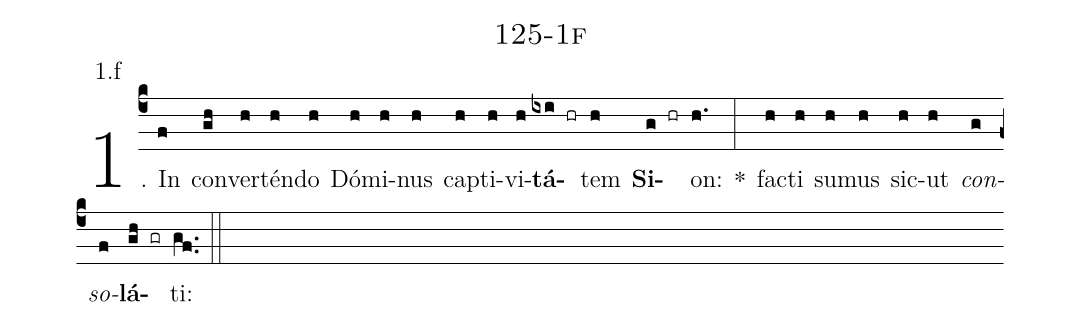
name: 125-1f;
annotation: 1.f;
%%
(c4)1. In(f) con(gh)ver(h)tén(h)do(h) Dó(h)mi(h)nus(h) cap(h)ti(h)vi(h)<b>tá</b>(ixi hr)tem(h) <b>Si</b>(g hr)on:(h.) *(:) fac(h)ti(h) su(h)mus(h) sic(h)ut(h) <i>con</i>(g)<i>so</i>(f)<b>lá</b>(gh gr)ti:(gf..) (::)
